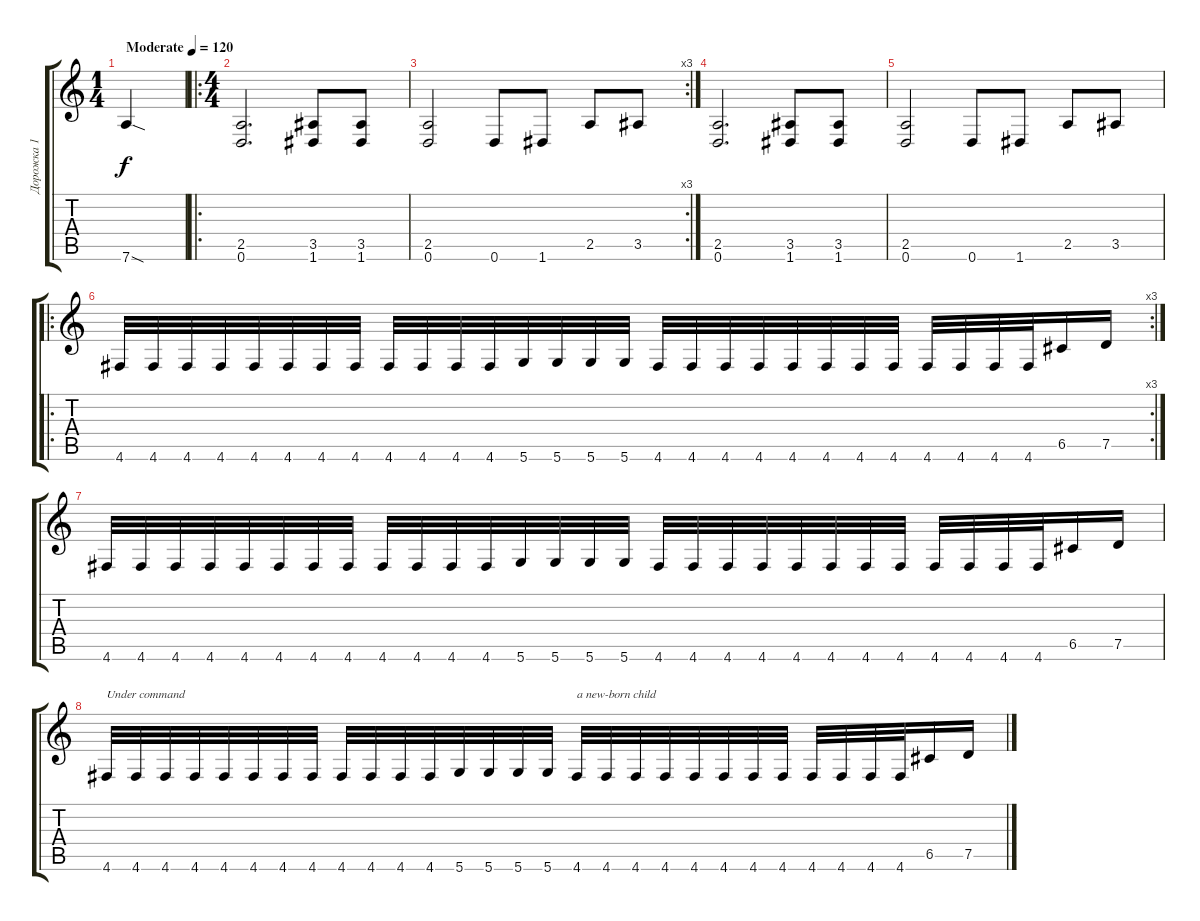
\track ("Дорожка 1" "Дорожка 1") {instrument distortionguitar}
\staff {score tabs}
\tuning (D4 A3 F3 C3 G2 D2) {hide}
\ts (1 4)
\tempo (120 "Moderate")
\clef g2
\ks c
7.6{sod}.4{dy f instrument distortionguitar} |
\ro
\ts (4 4)
(2.5 0.6).2{d} (3.5 1.6).8 (3.5 1.6).8 |
\rc 3
(2.5 0.6).2 0.6.8 1.6.8 2.5.8 3.5.8 |
(2.5 0.6).2{d} (3.5 1.6).8 (3.5 1.6).8 |
(2.5 0.6).2 0.6.8 1.6.8 2.5.8 3.5.8 |
\ro
\rc 3
4.6.32 4.6.32 4.6.32 4.6.32 4.6.32 4.6.32 4.6.32 4.6.32 4.6.32 4.6.32 4.6.32 4.6.32 5.6.32 5.6.32 5.6.32 5.6.32 4.6.32 4.6.32 4.6.32 4.6.32 4.6.32 4.6.32 4.6.32 4.6.32 4.6.32 4.6.32 4.6.32 4.6.32 6.5.16 7.5.16 |
4.6.32 4.6.32 4.6.32 4.6.32 4.6.32 4.6.32 4.6.32 4.6.32 4.6.32 4.6.32 4.6.32 4.6.32 5.6.32 5.6.32 5.6.32 5.6.32 4.6.32 4.6.32 4.6.32 4.6.32 4.6.32 4.6.32 4.6.32 4.6.32 4.6.32 4.6.32 4.6.32 4.6.32 6.5.16 7.5.16 |
4.6.32{txt "Under command "} 4.6.32 4.6.32 4.6.32 4.6.32 4.6.32 4.6.32 4.6.32 4.6.32 4.6.32 4.6.32 4.6.32 5.6.32 5.6.32 5.6.32 5.6.32 4.6.32{txt "a new-born child"} 4.6.32 4.6.32 4.6.32 4.6.32 4.6.32 4.6.32 4.6.32 4.6.32 4.6.32 4.6.32 4.6.32 6.5.16 7.5.16
